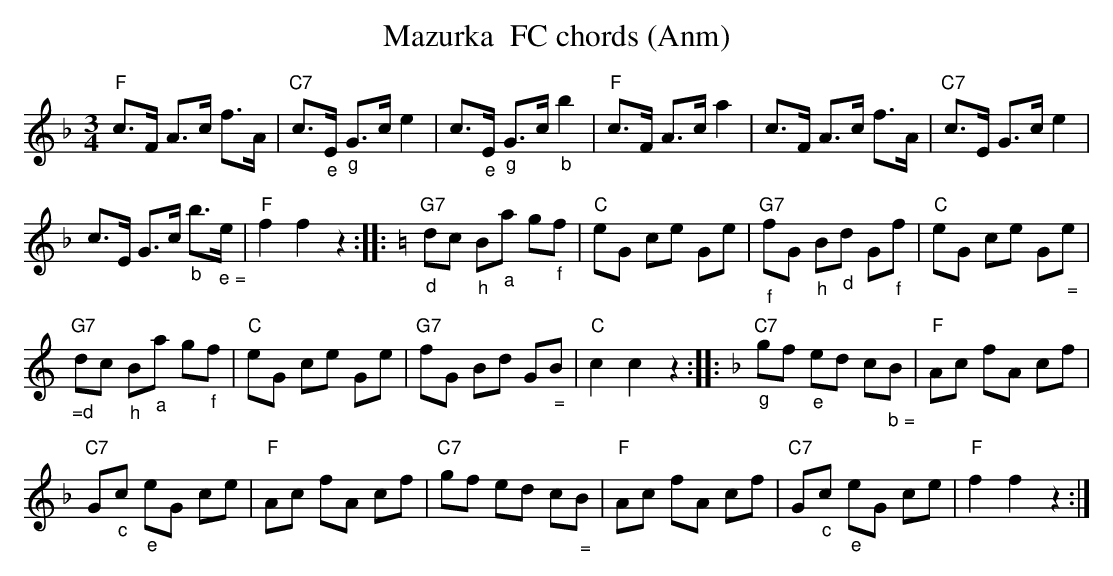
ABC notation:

X:1
T: Mazurka  FC chords (Anm)
M:3/4
L:1/8
K:F %%MIDI gchordon
"F"c>F A>c f>A | "C7"c>"_e"E "_g"G>ce2 | c>"_e"E "_g"G>c"_b"b2 | "F"c>F A>ca2 | c>F A>c f>A | "C7"c>E G>ce2 |
c>E G>c "_b"b>"_ e ="e | "F"f2f2z2 :: [K:C] "G7""_d"dc "_h"B"_a"a g"_f"f | "C"eG ce Ge | "G7""_f"fG "_h"B"_d"d G"_f"f | "C"eG ce G"_ ="e |
"G7""_=d"dc "_h"B"_a"a g"_f"f | "C"eG ce Ge | "G7"fG Bd G"_ ="B | "C"c2c2z2 :: [K:F] "C7""_g"gf "_e"ed c"_ b ="B | "F"Ac fA cf |
"C7"G"_c"c "_e"eG ce | "F"Ac fA cf | "C7"gf ed c"_ ="B | "F"Ac fA cf | "C7"G"_c"c "_e"eG ce | "F"f2f2z2 :|
